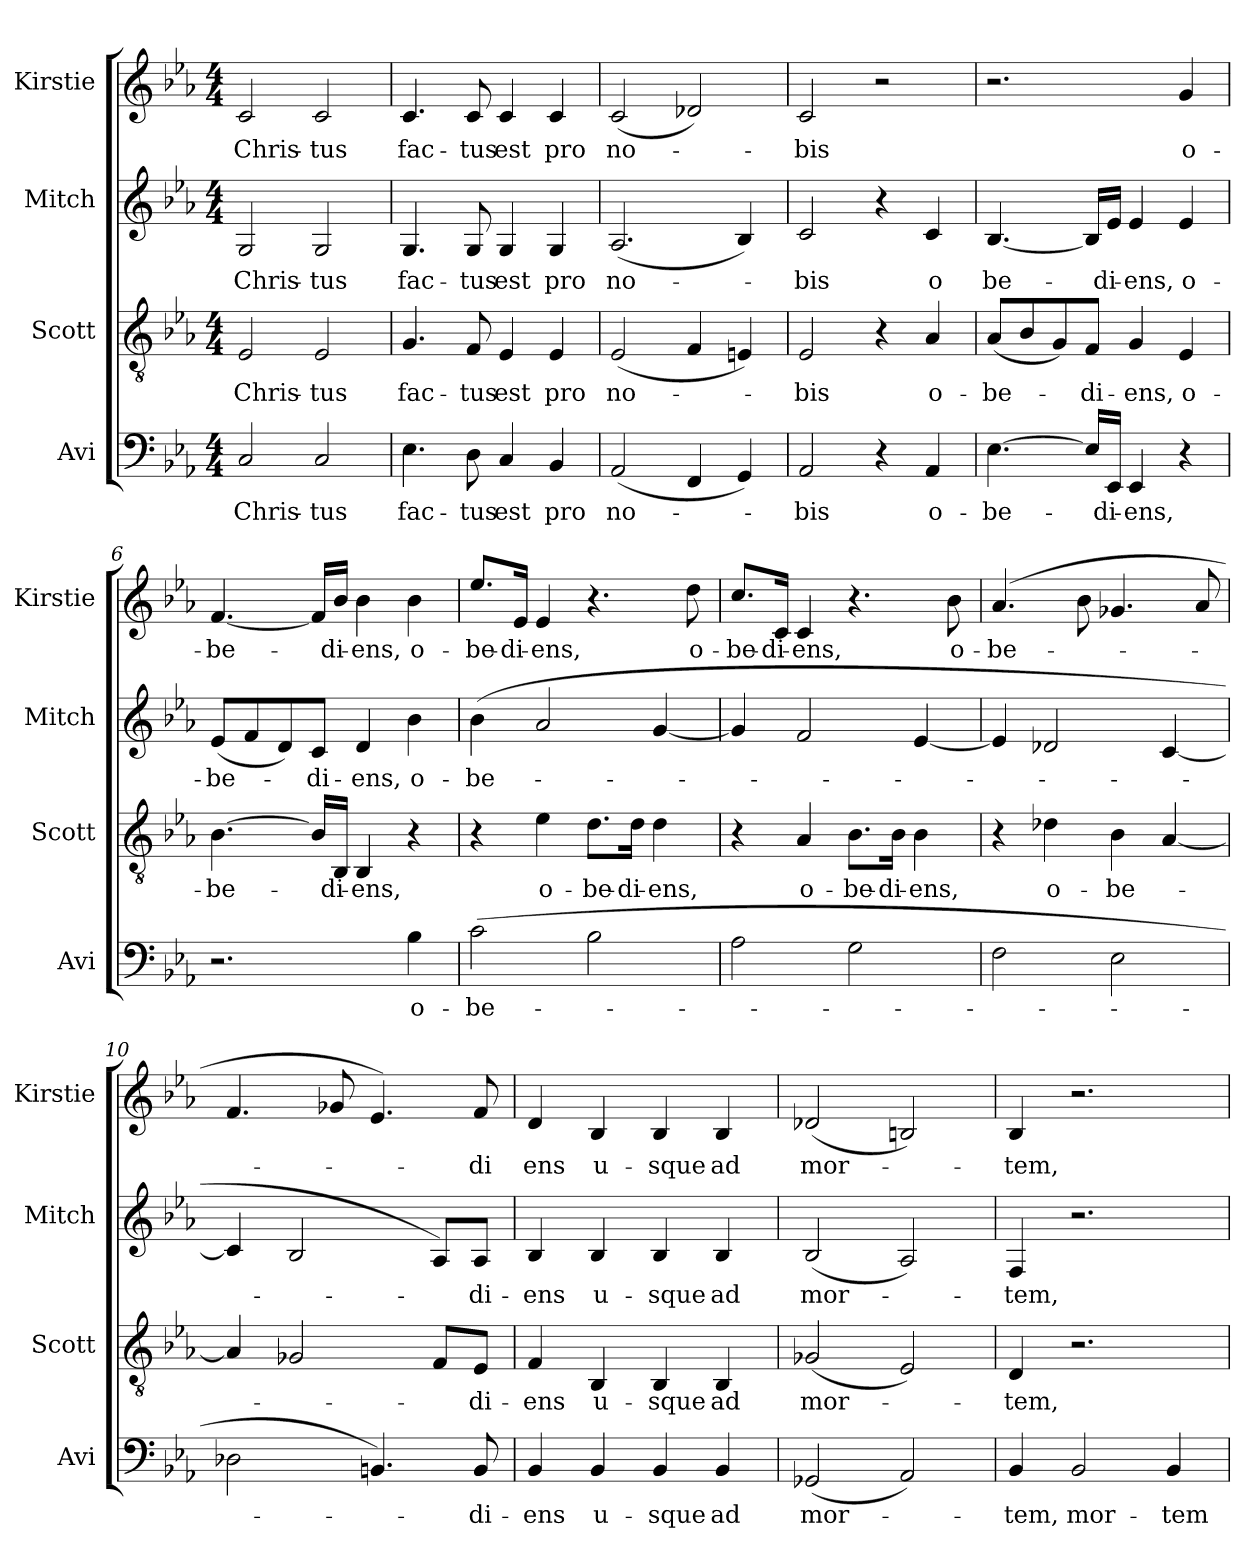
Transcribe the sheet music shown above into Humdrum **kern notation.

**kern	**text	**kern	**text	**kern	**text	**kern	**text
*part4	*part4	*part3	*part3	*part2	*part2	*part1	*part1
*staff4	*staff4	*staff3	*staff3	*staff2	*staff2	*staff1	*staff1
*I"Avi	*	*I"Scott	*	*I"Mitch	*	*I"Kirstie	*
*I'Avi	*	*I'Scott	*	*I'Mitch	*	*I'Kirstie	*
*clefF4	*	*clefGv2	*	*clefG2	*	*clefG2	*
*k[b-e-a-]	*	*k[b-e-a-]	*	*k[b-e-a-]	*	*k[b-e-a-]	*
*M4/4	*	*M4/4	*	*M4/4	*	*M4/4	*
*MM80	*	*MM80	*	*MM80	*	*MM80	*
=1	=1	=1	=1	=1	=1	=1	=1
2C/	Chris-	2E-/	Chris-	2G/	Chris-	2c/	Chris-
2C/	-tus	2E-/	-tus	2G/	-tus	2c/	tus
=2	=2	=2	=2	=2	=2	=2	=2
4.E-\	fac-	4.G/	fac-	4.G/	fac-	4.c/	fac-
8D\	-tus	8F/	-tus	8G/	-tus	8c/	-tus
4C/	est	4E-/	est	4G/	est	4c/	est
4BB-/	pro	4E-/	pro	4G/	pro	4c/	pro
=3	=3	=3	=3	=3	=3	=3	=3
(2AA-/	no-	(2E-/	no-	(2.A-/	no-	(2c/	no-
4FF/	.	4F/	.	.	.	2d-X/)	.
4GG/)	.	4En/)	.	4B-/)	.	.	.
=4	=4	=4	=4	=4	=4	=4	=4
2AA-/	-bis	2E-/	-bis	2c/	-bis	2c/	-bis
4r	.	4r	.	4r	.	2r	.
4AA-/	o-	4A-/	o-	4c/	o	.	.
=5	=5	=5	=5	=5	=5	=5	=5
[4.E-\	-be-	(8A-/L	-be-	[4.B-/	be-	2.r	.
.	.	8B-/	.	.	.	.	.
.	.	8G/)	.	.	.	.	.
16E-/LL]	.	8F/J	di-	16B-/LL]	.	.	.
16EE-/JJ	-di-	.	.	16e-/JJ	-di-	.	.
4EE-/	-ens,	4G/	-ens,	4e-/	-ens,	.	.
4r	.	4E-/	o-	4e-/	o-	4g/	o-
!!LO:LB:g=z
=6	=6	=6	=6	=6	=6	=6	=6
2.r	.	[4.B-\	-be-	(8e-/L	-be-	[4.f/	-be-
.	.	.	.	8f/	.	.	.
.	.	.	.	8d/)	.	.	.
.	.	16B-/LL]	.	8c/J	-di-	16f/LL]	.
.	.	16BB-/JJ	-di-	.	.	16b-/JJ	-di-
.	.	4BB-/	-ens,	4d/	-ens,	4b-\	-ens,
4B-\	o-	4r	.	4b-\	o-	4b-\	o-
=7	=7	=7	=7	=7	=7	=7	=7
(2c\	-be-	4r	.	(4b-\	-be-	8.ee-/L	-be-
.	.	.	.	.	.	16e-/Jk	-di-
.	.	4e-\	o-	2a-/	.	4e-/	-ens,
2B-\	.	8.d\L	-be-	.	.	4.r	.
.	.	16d\Jk	-di-	.	.	.	.
.	.	4d\	-ens,	[4g/	.	.	.
.	.	.	.	.	.	8dd\	o-
=8	=8	=8	=8	=8	=8	=8	=8
2A-\	.	4r	.	4g/]	.	8.cc/L	-be-
.	.	.	.	.	.	16c/Jk	-di-
.	.	4A-/	o-	2f/	.	4c/	-ens,
2G\	.	8.B-\L	-be-	.	.	4.r	.
.	.	16B-\Jk	-di-	.	.	.	.
.	.	4B-\	-ens,	[4e-/	.	.	.
.	.	.	.	.	.	8b-\	o-
=9	=9	=9	=9	=9	=9	=9	=9
2F\	.	4r	.	4e-/]	.	(4.a-/	-be-
.	.	4d-X\	o-	2d-X/	.	.	.
.	.	.	.	.	.	8b-\	.
2E-\	.	4B-\	-be-	.	.	4.g-X/	.
.	.	[4A-/	.	[4c/	.	.	.
.	.	.	.	.	.	8a-/	.
!!LO:PB:g=z
=10	=10	=10	=10	=10	=10	=10	=10
2D-X\	.	4A-/]	.	4c/]	.	4.f/	.
.	.	2G-X/	.	2B-/	.	.	.
.	.	.	.	.	.	8g-X/	.
4.BBn/)	.	.	.	.	.	4.e-/)	.
.	.	8F/L	.	8A-/L)	.	.	.
8BB/	-di-	8E-/J	-di-	8A-/J	-di-	8f/	-di
=11	=11	=11	=11	=11	=11	=11	=11
4BB-/	-ens	4F/	-ens	4B-/	-ens	4d/	ens
4BB-/	u-	4BB-/	u-	4B-/	u-	4B-/	u-
4BB-/	-sque	4BB-/	-sque	4B-/	-sque	4B-/	-sque
4BB-/	ad	4BB-/	ad	4B-/	ad	4B-/	ad
=12	=12	=12	=12	=12	=12	=12	=12
(2GG-X/	mor-	(2G-X/	mor-	(2B-/	mor-	(2d-X/	mor-
2AA-/)	.	2E-/)	.	2A-/)	.	2Bn/)	.
=13	=13	=13	=13	=13	=13	=13	=13
4BB-/	-tem,	4D/	-tem,	4F/	-tem,	4B-/	-tem,
2BB-/	mor-	2.r	.	2.r	.	2.r	.
4BB-/	-tem	.	.	.	.	.	.
=	=	=	=	=	=	=	=
*-	*-	*-	*-	*-	*-	*-	*-
